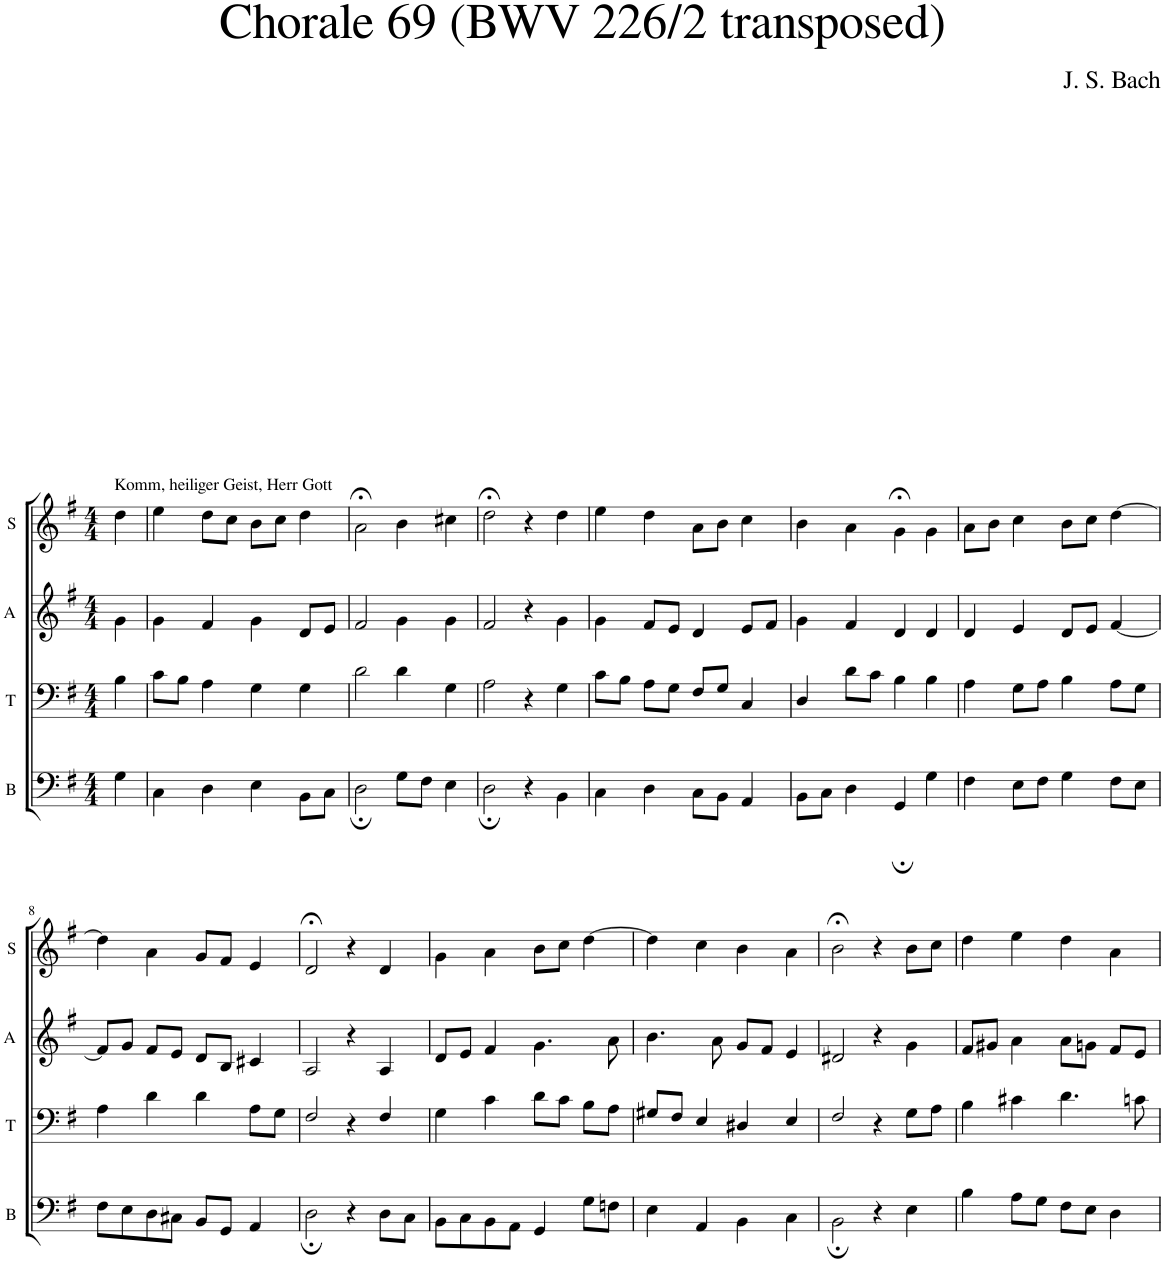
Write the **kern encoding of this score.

**kern	**kern	**kern	**kern
*part4	*part3	*part2	*part1
*staff4	*staff3	*staff2	*staff1
*I"B	*I"T	*I"A	*I"S
*I'B	*I'T	*I'A	*I'S
*clefF4	*clefF4	*clefG2	*clefG2
*k[f#]	*k[f#]	*k[f#]	*k[f#]
*M4/4	*M4/4	*M4/4	*M4/4
=1	=1	=1	=1
!	!	!	!LO:TX:a:t=Komm, heiliger Geist, Herr Gott
4G\	4B\	4g\	4dd\
=2	=2	=2	=2
4C\	8c\L	4g\	4ee\
.	8B\J	.	.
4D\	4A\	4f#/	8dd\L
.	.	.	8cc\J
4E\	4G\	4g\	8b\L
.	.	.	8cc\J
8BB\L	4G\	8d/L	4dd\
8C\J	.	8e/J	.
=3	=3	=3	=3
2D;\	2d\	2f#/	2a;<\
8G\L	4d\	4g\	4b\
8F#\J	.	.	.
4E\	4G\	4g\	4cc#X\
=4	=4	=4	=4
2D;\	2A\	2f#/	2dd;<\
4r	4r	4r	4r
4BB\	4G\	4g\	4dd\
=5	=5	=5	=5
4C\	8c\L	4g\	4ee\
.	8B\J	.	.
4D\	8A\L	8f#/L	4dd\
.	8G\J	8e/J	.
8C\L	8F#/L	4d/	8a\L
8BB\J	8G/J	.	8b\J
4AA/	4C/	8e/L	4cc\
.	.	8f#/J	.
=6	=6	=6	=6
8BB\L	4D/	4g\	4b\
8C\J	.	.	.
4D\	8d\L	4f#/	4a\
.	8c\J	.	.
4GG;/	4B\	4d/	4g;<\
4G\	4B\	4d/	4g\
=7	=7	=7	=7
4F#\	4A\	4d/	8a\L
.	.	.	8b\J
8E\L	8G\L	4e/	4cc\
8F#\J	8A\J	.	.
4G\	4B\	8d/L	8b\L
.	.	8e/J	8cc\J
8F#\L	8A\L	[4f#/	[4dd\
8E\J	8G\J	.	.
!!LO:LB:g=z
=8	=8	=8	=8
8F#\L	4A\	8f#/L]	4dd\]
8E\	.	8g/J	.
8D\	4d\	8f#/L	4a\
8C#X\J	.	8e/J	.
8BB/L	4d\	8d/L	8g/L
8GG/J	.	8B/J	8f#/J
4AA/	8A\L	4c#X/	4e/
.	8G\J	.	.
=9	=9	=9	=9
2D;\	2F#/	2A/	2d;</
4r	4r	4r	4r
8D\L	4F#/	4A/	4d/
8C\J	.	.	.
=10	=10	=10	=10
8BB\L	4G\	8d/L	4g\
8C\	.	8e/J	.
8BB\	4c\	4f#/	4a\
8AA\J	.	.	.
4GG/	8d\L	4.g\	8b\L
.	8c\J	.	8cc\J
8G\L	8B\L	.	[4dd\
8Fn\J	8A\J	8a\	.
=11	=11	=11	=11
4E\	8G#X/L	4.b\	4dd\]
.	8F#/J	.	.
4AA/	4E/	.	4cc\
.	.	8a\	.
4BB\	4D#X/	8g/L	4b\
.	.	8f#/J	.
4C\	4E/	4e/	4a\
=12	=12	=12	=12
2BB;\	2F#/	2d#X/	2b;<\
4r	4r	4r	4r
4E\	8G\L	4g\	8b\L
.	8A\J	.	8cc\J
=13	=13	=13	=13
4B\	4B\	8f#/L	4dd\
.	.	8g#X/J	.
8A\L	4c#X\	4a\	4ee\
8G\J	.	.	.
8F#\L	4.d\	8a\L	4dd\
8E\J	.	8gn\J	.
4D\	.	8f#/L	4a\
.	8cn\	8e/J	.
=	=	=	=
*-	*-	*-	*-
